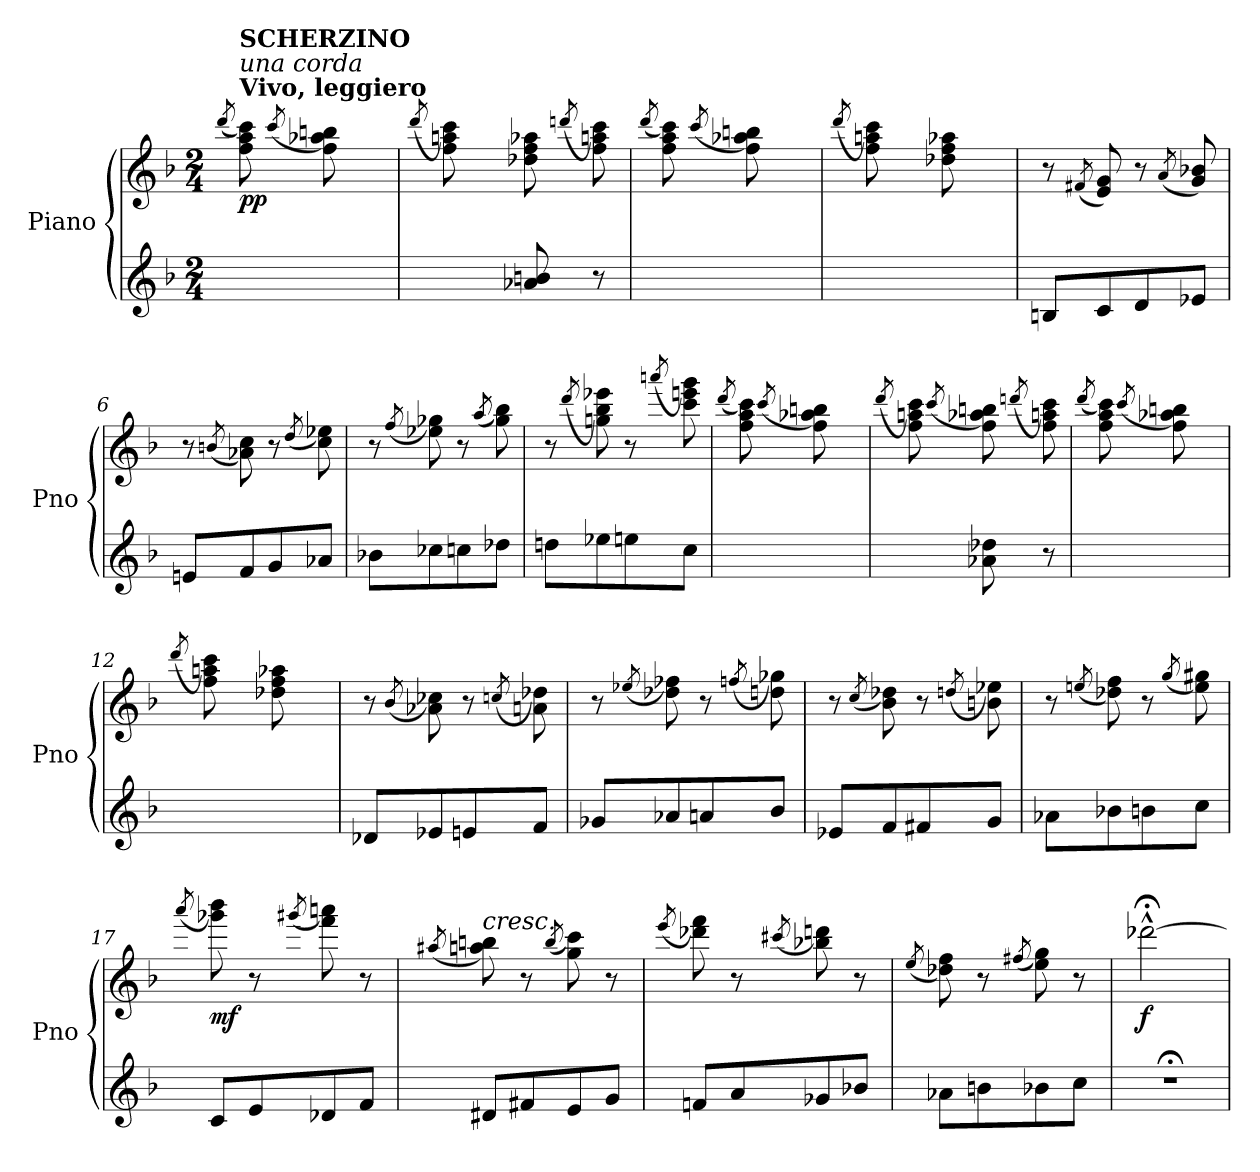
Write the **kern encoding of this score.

**kern	**kern	**dynam
*part1	*part1	*part1
*staff2	*staff1	*staff1/2
*I"Piano	*	*
*I'Pno	*	*
*clefG2	*clefG2	*
*k[b-]	*k[b-]	*
*M2/4	*M2/4	*
=1	=1	=1
.	(>8qddd/	.
*^	*	*
!	!	!LO:TX:a:B:t=Vivo, leggiero	!
!	!	!LO:TX:a:i:t=una corda	!
!	!	!LO:TX:a:B:t=SCHERZINO	!
!	!	!	!LO:DY:b
8ryy	2ryy	8ff\ 8aa\ 8ccc\L)	pp
8f/ 8a/ 8cc/	.	8ryy	.
.	.	(>8qccc/	.
8ryy	.	8ff\ 8aa-X\ 8bbn\)	.
8f/ 8a-X/ 8dd-X/J	.	8ryy	.
=2	=2	=2	=2
.	.	(>8qddd/	.
8ryy	8ryy	8ff\ 8aan\ 8ccc\L)	.
8f/ 8an/ 8cc/J	8ryy	8ryy	.
4ryy	8a-X/ 8bn/	8dd-X\ 8ff\ 8aa-X\L	.
.	.	(>8qdddn/	.
.	8r	8ff\ 8aan\ 8ccc\J)	.
=3	=3	=3	=3
.	.	(>8qddd/	.
8ryy	2ryy	8ff\ 8aa\ 8ccc\L)	.
8f/ 8a/ 8cc/	.	8ryy	.
.	.	(>8qccc/	.
8ryy	.	8ff\ 8aa-X\ 8bbn\)	.
8f/ 8a-X/ 8dd-X/J	.	8ryy	.
=4	=4	=4	=4
.	.	(>8qddd/	.
8ryy	2ryy	8ff\ 8aan\ 8ccc\L)	.
8f/ 8an/ 8cc/	.	8ryy	.
8ryy	.	8dd-X\ 8ff\ 8aa-X\	.
8a-X/ 8bn/J	.	8ryy	.
*v	*v	*	*
!!LO:LB:g=z
=5	=5	=5
8Bn/L	8r	.
.	(8qf#X/	.
8c/	8e/ 8g/)	.
8d/	8r	.
.	(8qa/	.
8e-X/J	8g/ 8b-X/)	.
=6	=6	=6
8en/L	8r	.
.	(>8qbn/	.
8f/	8a-X\ 8cc\)	.
8g/	8r	.
.	(>8qdd/	.
8a-X/J	8cc\ 8ee-X\)	.
=7	=7	=7
8b-X\L	8r	.
.	(>8qff/	.
8cc-X\	8ee-X\ 8gg-X\)	.
8ccn\	8r	.
.	(>8qaa/	.
8dd-X\J	8gg-\ 8bb-\)	.
=8	=8	=8
8ddn\L	8r	.
.	(>8qddd/	.
8ee-X\	8ggn\ 8bb-\ 8eee-X\)	.
8een\	8r	.
.	(>8qaaan/	.
8cc\J	8ccc\ 8eeen\ 8ggg\)	.
!!LO:LB:g=z
=9	=9	=9
.	(>8qddd/	.
*^	*	*
8ryy	2ryy	8ff\ 8aa\ 8ccc\L)	.
8f/ 8a/ 8cc/	.	8ryy	.
.	.	(>8qccc/	.
8ryy	.	8ff\ 8aa-X\ 8bbn\)	.
8f/ 8a-X/ 8dd-X/J	.	8ryy	.
=10	=10	=10	=10
.	.	(>8qddd/	.
8ryy	8ryy	8ff\ 8aan\ 8ccc\L)	.
8f/ 8an/ 8cc/J	8ryy	8ryy	.
.	.	(>8qccc/	.
4ryy	8a-X\ 8dd-X\	8ff\ 8aa-X\ 8bbn\L)	.
.	.	(>8qdddn/	.
.	8r	8ff\ 8aan\ 8ccc\J)	.
=11	=11	=11	=11
.	.	(>8qddd/	.
8ryy	2ryy	8ff\ 8aa\ 8ccc\L)	.
8f/ 8an/ 8cc/	.	8ryy	.
.	.	(>8qccc/	.
8ryy	.	8ff\ 8aa-X\ 8bbn\)	.
8f/ 8a-X/ 8dd-X/J	.	8ryy	.
=12	=12	=12	=12
.	.	(>8qddd/	.
8ryy	2ryy	8ff\ 8aan\ 8ccc\L)	.
8f/ 8an/ 8cc/	.	8ryy	.
8ryy	.	8dd-X\ 8ff\ 8aa-X\	.
8a-X/ 8bn/J	.	8ryy	.
*v	*v	*	*
=13	=13	=13
8d-X/L	8r	.
.	(8qb-/	.
8e-X/	8a-X\ 8cc-X\)	.
8en/	8r	.
.	(8qccn/	.
8f/J	8an\ 8dd-X\)	.
!!LO:LB:g=z
=14	=14	=14
8g-X/L	8r	.
.	(>8qee-X/	.
8a-X/	8dd-X\ 8ff-X\)	.
8an/	8r	.
.	(>8qffn/	.
8b-/J	8ddn\ 8gg-X\)	.
=15	=15	=15
8e-X/L	8r	.
.	(>8qcc/	.
8f/	8b-\ 8dd-X\)	.
8f#X/	8r	.
.	(>8qddn/	.
8g/J	8bn\ 8ee-X\)	.
=16	=16	=16
8a-X\L	8r	.
.	(>8qeen/	.
8b-X\	8dd-X\ 8ff\)	.
8bn\	8r	.
.	(>8qgg/	.
8cc\J	8ee\ 8gg#X\)	.
=17	=17	=17
.	(>8qaaa/	.
!	!	!LO:DY:b
8c/L	8ggg-X\ 8bbb-\)	mf
8e/	8r	.
.	(>8qggg#X/	.
8d-X/	8fff\ 8aaan\)	.
8f/J	8r	.
!!LO:LB:g=z
=18	=18	=18
.	(>8qaa#X/	.
!	!LO:TX:a:i:t=cresc.	!
8d#X/L	8aan\ 8bbn\)	.
8f#X/	8r	.
.	(>8qbb/	.
8e/	8gg\ 8ccc\)	.
8g/J	8r	.
=19	=19	=19
.	(>8qeee/	.
8fn/L	8ddd-X\ 8fff\)	.
8a/	8r	.
.	(>8qccc#X/	.
8g-X/	8bb-X\ 8dddn\)	.
8b-X/J	8r	.
=20	=20	=20
.	(>8qee/	.
8a-X\L	8dd-X\ 8ff\)	.
8bn\	8r	.
.	(>8qff#X/	.
(8b-X\	8ee\ 8gg\)	.
8cc\J	8r	.
=21	=21	=21
!	!	!LO:DY:b
2r;<	[2ddd-X;<^^\)	f
=	=	=
*-	*-	*-
